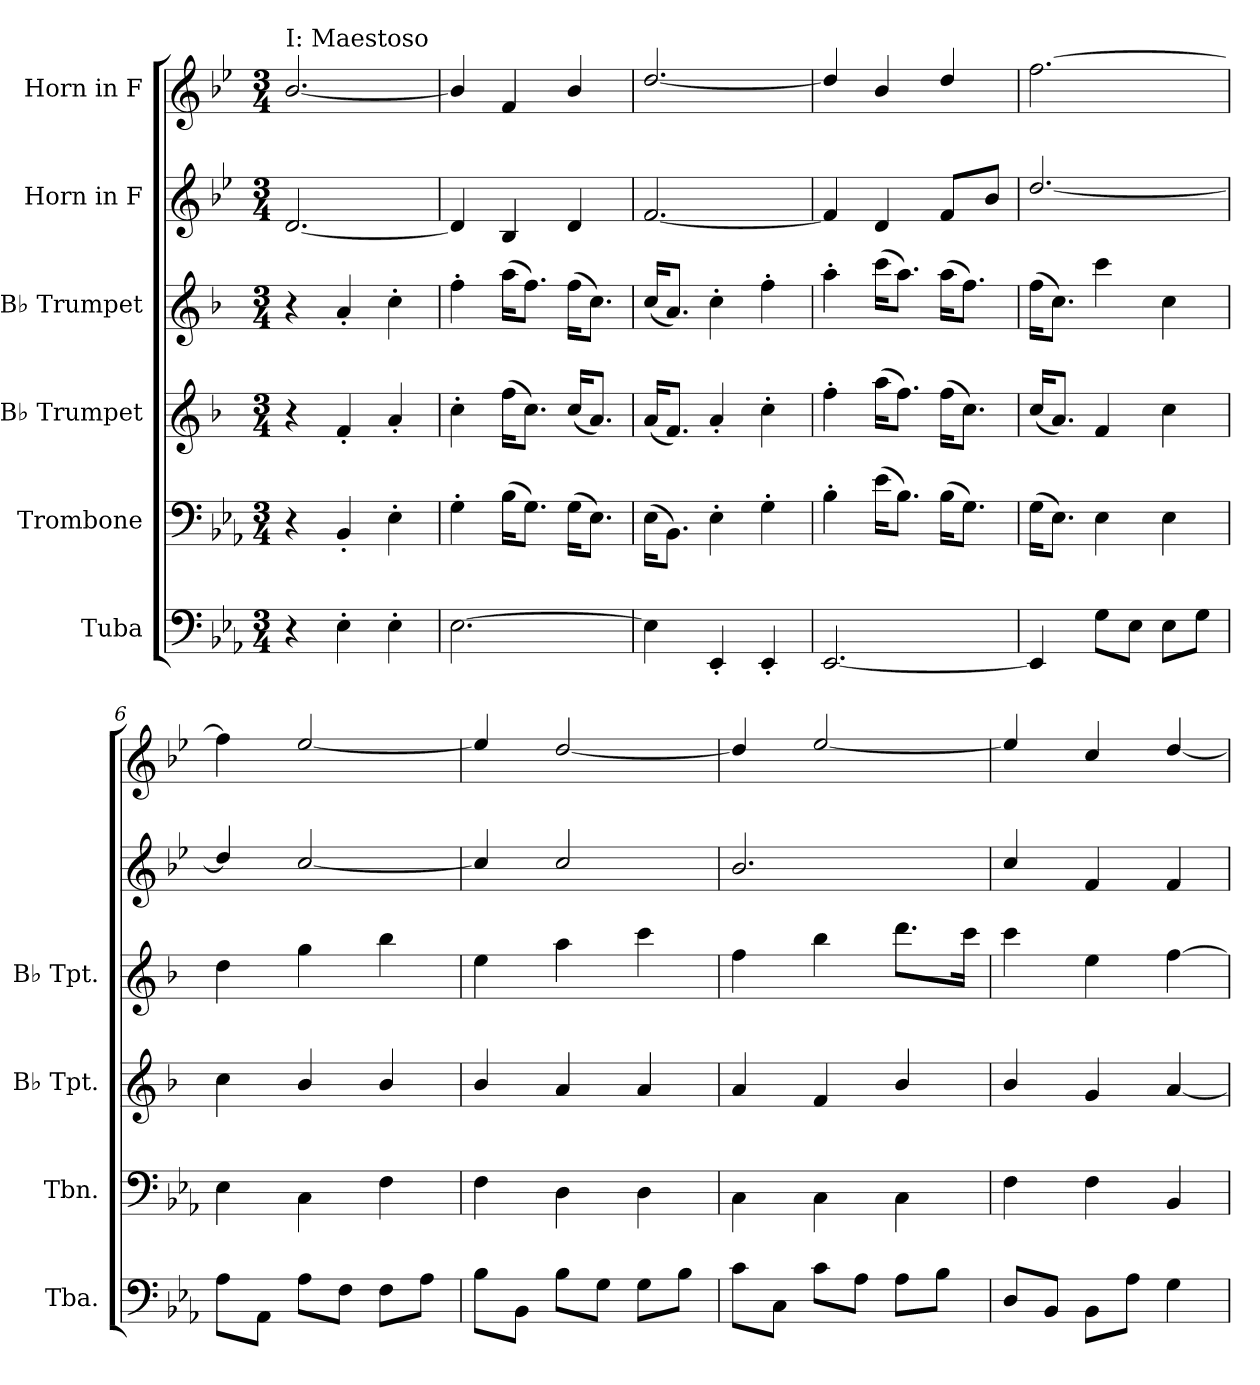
**kern	**kern	**kern	**kern	**kern	**kern
*part6	*part5	*part4	*part3	*part2	*part1
*staff6	*staff5	*staff4	*staff3	*staff2	*staff1
*I"Tuba	*I"Trombone	*I"B♭ Trumpet	*I"B♭ Trumpet	*I"Horn in F	*I"Horn in F
*I'Tba.	*I'Tbn.	*I'B♭ Tpt.	*I'B♭ Tpt.	*	*
*clefF4	*clefF4	*clefG2	*clefG2	*clefG2	*clefG2
*	*	*ITrd1c2	*ITrd1c2	*ITrd4c7	*ITrd4c7
*k[b-e-a-]	*k[b-e-a-]	*k[b-e-a-]	*k[b-e-a-]	*k[b-e-a-]	*k[b-e-a-]
*M3/4	*M3/4	*M3/4	*M3/4	*M3/4	*M3/4
*MM80	*MM80	*MM80	*MM80	*MM80	*MM80
=1	=1	=1	=1	=1	=1
!	!	!	!	!	!LO:TX:a:t=I&colon; Maestoso
4r	4r	4r	4r	[2.G/	[2.e-/
4E-'\	4BB-'/	4e-'/	4g'/	.	.
4E-'\	4E-'\	4g'/	4b-'\	.	.
=2	=2	=2	=2	=2	=2
[2.E-\	4G'\	4b-'\	4ee-'\	4G/]	4e-/]
.	(>16B-\KL	(>16ee-\KL	(>16gg\KL	4E-/	4B-/
.	8.G\J)	8.b-\J)	8.ee-\J)	.	.
.	(>16G\KL	(<16b-/KL	(>16ee-\KL	4G/	4e-/
.	8.E-\J)	8.g/J)	8.b-\J)	.	.
=3	=3	=3	=3	=3	=3
4E-\]	(>16E-\KL	(<16g/KL	(<16b-/KL	[2.B-/	[2.g/
.	8.BB-\J)	8.e-/J)	8.g/J)	.	.
4EE-'/	4E-'\	4g'/	4b-'\	.	.
4EE-'/	4G'\	4b-'\	4ee-'\	.	.
=4	=4	=4	=4	=4	=4
[2.EE-/	4B-'\	4ee-'\	4gg'\	4B-/]	4g/]
.	(>16e-\KL	(>16gg\KL	(>16bb-\KL	4G/	4e-/
.	8.B-\J)	8.ee-\J)	8.gg\J)	.	.
.	(>16B-\KL	(>16ee-\KL	(>16gg\KL	8B-/L	4g/
.	8.G\J)	8.b-\J)	8.ee-\J)	.	.
.	.	.	.	8e-/J	.
=5	=5	=5	=5	=5	=5
4EE-/]	(>16G\KL	(<16b-/KL	(>16ee-\KL	[2.g/	[2.b-\
.	8.E-\J)	8.g/J)	8.b-\J)	.	.
8G\L	4E-\	4e-/	4bb-\	.	.
8E-\J	.	.	.	.	.
8E-\L	4E-\	4b-\	4b-\	.	.
8G\J	.	.	.	.	.
=6	=6	=6	=6	=6	=6
8A-\L	4E-\	4b-\	4cc\	4g/]	4b-\]
8AA-\J	.	.	.	.	.
8A-\L	4C\	4a-/	4ff\	[2f/	[2a-/
8F\J	.	.	.	.	.
8F\L	4F\	4a-/	4aa-\	.	.
8A-\J	.	.	.	.	.
=7	=7	=7	=7	=7	=7
8B-\L	4F\	4a-/	4dd\	4f/]	4a-/]
8BB-\J	.	.	.	.	.
8B-\L	4D\	4g/	4gg\	2f/	[2g/
8G\J	.	.	.	.	.
8G\L	4D\	4g/	4bb-\	.	.
8B-\J	.	.	.	.	.
=8	=8	=8	=8	=8	=8
8c\L	4C\	4g/	4ee-\	2.e-/	4g/]
8C\J	.	.	.	.	.
8c\L	4C\	4e-/	4aa-\	.	[2a-/
8A-\J	.	.	.	.	.
8A-\L	4C\	4a-/	8.ccc\L	.	.
8B-\J	.	.	.	.	.
.	.	.	16bb-\Jk	.	.
=9	=9	=9	=9	=9	=9
8D/L	4F\	4a-/	4bb-\	4f/	4a-/]
8BB-/J	.	.	.	.	.
8BB-\L	4F\	4f/	4dd\	4B-/	4f/
8A-\J	.	.	.	.	.
4G\	4BB-/	[4g/	[4ee-\	4B-/	[4g/
=	=	=	=	=	=
*-	*-	*-	*-	*-	*-
